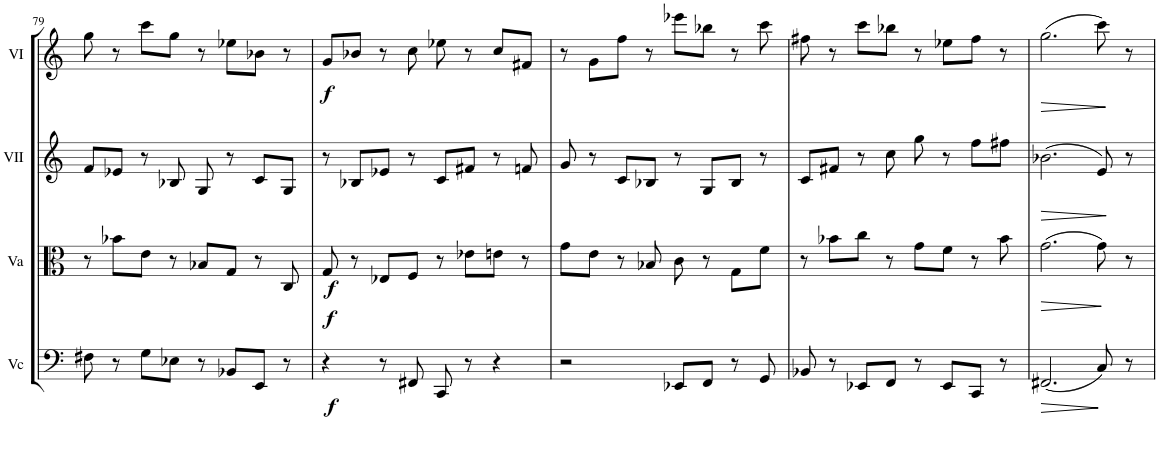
**kern	**dynam	**kern	**dynam	**kern	**dynam	**kern	**dynam
*part4	*part4	*part3	*part3	*part2	*part2	*part1	*part1
*staff4	*staff4	*staff3	*staff3	*staff2	*staff2	*staff1	*staff1
*I"Vc	*	*I"Va	*	*I"VII	*	*I"VI	*
*I'Vc	*	*I'Va	*	*I'VII	*	*I'VI	*
!!LO:PB:g=z
*clefF4	*	*clefC3	*	*clefG2	*	*clefG2	*
*k[]	*	*k[]	*	*k[]	*	*k[]	*
*M4/4	*	*M4/4	*	*M4/4	*	*M4/4	*
=79	=79	=79	=79	=79	=79	=79	=79
8F#X\	.	8r	.	8f/L	.	8gg\	.
8r	.	8b-X\L	.	8e-X/J	.	8r	.
8G\L	.	8e\J	.	8r	.	8ccc\L	.
8E-X\J	.	8r	.	8B-X/	.	8gg\J	.
8r	.	8B-X/L	.	8G/	.	8r	.
8BB-X/L	.	8G/J	.	8r	.	8ee-X\L	.
8EE/J	.	8r	.	8c/L	.	8b-X\J	.
8r	.	8C/	.	8G/J	.	8r	.
=80	=80	=80	=80	=80	=80	=80	=80
!	!LO:DY:b	!	!LO:DY:b	!	!	!	!
!	!	!	!LO:DY:n=1:b	!	!	!	!LO:DY:b
4r	f	8G/	f f	8r	.	8g/L	f
.	.	8r	.	8B-X/L	.	8b-X/J	.
8r	.	8E-X/L	.	8e-X/J	.	8r	.
8FF#X/	.	8F/J	.	8r	.	8cc\	.
8CC/	.	8r	.	8c/L	.	8ee-X\	.
8r	.	8e-X\L	.	8f#X/J	.	8r	.
4r	.	8en\J	.	8r	.	8cc/L	.
.	.	8r	.	8fn/	.	8f#X/J	.
=81	=81	=81	=81	=81	=81	=81	=81
2r	.	8g\L	.	8g/	.	8r	.
.	.	8e\J	.	8r	.	8g\L	.
.	.	8r	.	8c/L	.	8ff\J	.
.	.	8B-X/	.	8B-X/J	.	8r	.
8EE-X/L	.	8c\	.	8r	.	8eee-X\L	.
8FF/J	.	8r	.	8G/L	.	8bb-X\J	.
8r	.	8G\L	.	8B-/J	.	8r	.
8GG/	.	8f\J	.	8r	.	8ccc\	.
=82	=82	=82	=82	=82	=82	=82	=82
8BB-X/	.	8r	.	8c/L	.	8ff#X\	.
8r	.	8b-X\L	.	8f#X/J	.	8r	.
8EE-X/L	.	8cc\J	.	8r	.	8ccc\L	.
8FF/J	.	8r	.	8cc\	.	8bb-X\J	.
8r	.	8g\L	.	8gg\	.	8r	.
8EE-/L	.	8f\J	.	8r	.	8ee-X\L	.
8CC/J	.	8r	.	8ff\L	.	8ff#\J	.
8r	.	8b-\	.	8ff#X\J	.	8r	.
=83	=83	=83	=83	=83	=83	=83	=83
!	!LO:HP:b	!	!LO:HP:b	!	!LO:HP:b	!	!LO:HP:b
(2.FF#X/	>	(2.g\	>	(2.b-X\	>	(2.gg\	>
8C/)	.	8g\)	.	8e/)	.	8ccc\)	.
8r	.	8r	.	8r	.	8r	.
.	]	.	]	.	]	.	]
=	=	=	=	=	=	=	=
*-	*-	*-	*-	*-	*-	*-	*-
